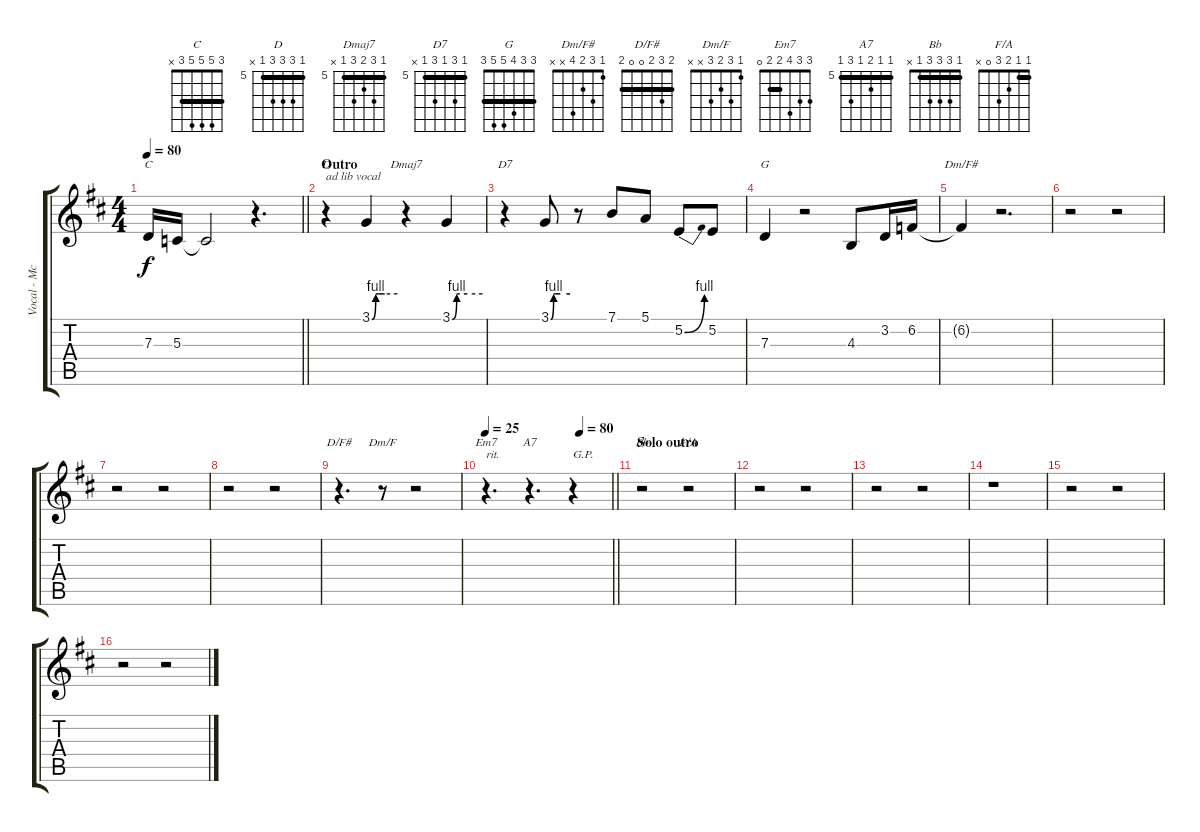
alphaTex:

\track ("Vocal - McCartney" "Vocal - Mc") {instrument altosax}
\staff {score tabs}
\tuning (E4 B3 G3 D3 A2 E2) {hide}
\chord ("C" 3 5 5 5 3 x) {barre 3}
\chord ("D" 5 7 7 7 5 x) {firstfret 5 barre 5}
\chord ("Dmaj7" 5 7 6 7 5 x) {firstfret 5 barre 5}
\chord ("D7" 5 7 5 7 5 x) {firstfret 5 barre 5}
\chord ("G" 3 3 4 5 5 3) {barre 3}
\chord ("Dm/F#" 1 3 2 4 x x)
\chord ("D/F#" 2 3 2 0 0 2) {barre 2}
\chord ("Dm/F" 1 3 2 3 x x)
\chord ("Em7" 3 3 4 2 2 0) {barre 2}
\chord ("A7" 5 5 6 5 7 5) {firstfret 5 barre 5}
\chord ("Bb" 1 3 3 3 1 x) {barre 1}
\chord ("F/A" 1 1 2 3 0 x) {barre 1}
\ts (4 4)
\tempo 80
\clef g2
\barLineRight lightlight
\ks d
7.3{t}.16{ch "C" dy f} 5.3.16 5.3{t}.2 r.4{d} |
\section ("" "Outro")
r.4{ch "D" txt "ad lib vocal"} 3.1{be (custom 0 0 9 4 15 4 30 4 60 4)}.4 r.4{ch "Dmaj7"} 3.1{be (custom 0 0 9 4 15 4 30 4 60 4)}.4 |
r.4{ch "D7"} 3.1{be (custom 0 0 9 4 15 4 30 4 60 4)}.8 r.8 7.1.8 5.1.8 5.2{be (bend 0 0 60 4)}.8 5.2.8 |
7.3.4{ch "G"} r.2 4.3.8 3.2.16 6.2.16 |
6.2{t}.4{ch "Dm/F#"} r.2{d} |
r.2 r.2 |
r.2 r.2 |
r.2 r.2 |
r.4{d ch "D/F#"} r.8{ch "Dm/F"} r.2 |
\tempo 25
\tempo (80 0.75)
\barLineRight lightlight
r.4{d ch "Em7" txt "rit."} r.4{d ch "A7"} r.4{txt "G.P."} |
\section ("" "Solo outro")
r.2{ch "Bb"} r.2{ch "F/A"} |
r.2 r.2 |
r.2 r.2 |
r.1 |
r.2 r.2 |
r.2 r.2
